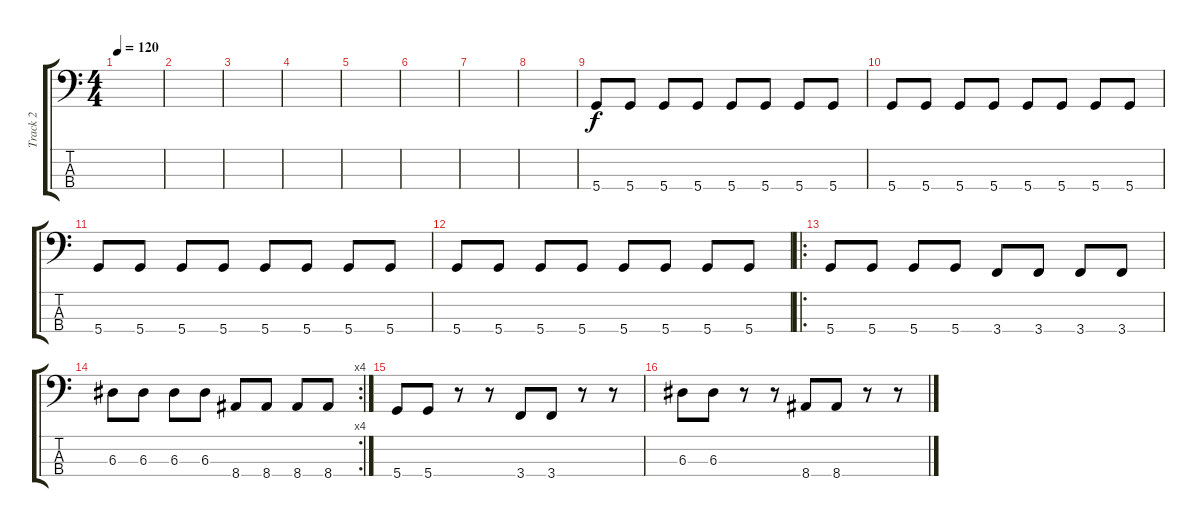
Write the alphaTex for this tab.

\track ("Track 2" "Track 2") {instrument electricbassfinger}
\staff {score tabs}
\tuning (G2 D2 A1 D1) {hide}
\ts (4 4)
\tempo 120
\clef f4
\ks c
|
|
|
|
|
|
|
|
5.4.8 5.4.8 5.4.8 5.4.8 5.4.8 5.4.8 5.4.8 5.4.8 |
5.4.8 5.4.8 5.4.8 5.4.8 5.4.8 5.4.8 5.4.8 5.4.8 |
5.4.8 5.4.8 5.4.8 5.4.8 5.4.8 5.4.8 5.4.8 5.4.8 |
5.4.8 5.4.8 5.4.8 5.4.8 5.4.8 5.4.8 5.4.8 5.4.8 |
\ro
5.4.8 5.4.8 5.4.8 5.4.8 3.4.8 3.4.8 3.4.8 3.4.8 |
\rc 4
6.3.8 6.3.8 6.3.8 6.3.8 8.4.8 8.4.8 8.4.8 8.4.8 |
5.4.8 5.4.8 r.8 r.8 3.4.8 3.4.8 r.8 r.8 |
6.3.8 6.3.8 r.8 r.8 8.4.8 8.4.8 r.8 r.8
